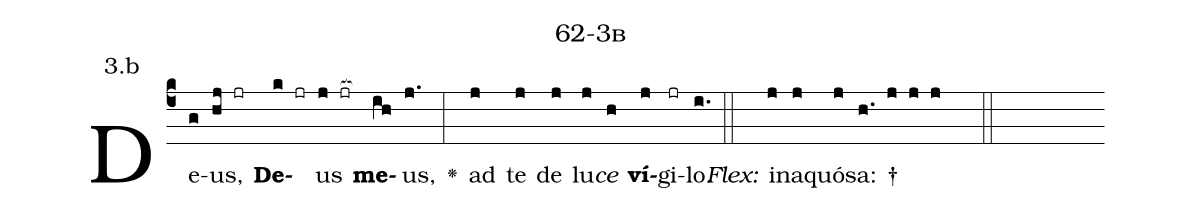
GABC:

name: 62-3b;
annotation: 3.b;
%%
(c4)De(g)us,(hj jr) <b>De</b>(k jr)us(j jr[ocb:1{]) <b>me</b>(ih[ocb:0}])us,(j.) <v>\greheightstar</v>(:) ad(j) te(j) de(j) lu(j)<i>ce</i>(h) <b>ví</b>(j)gi(jr)lo.(i.) (::)
<i>Flex:</i>()  in(j)a(j)quó(j)sa: †(h. j j j  ::)

%E(j) u(j) o(j) u(h) a(j) e.(i.) (::)
